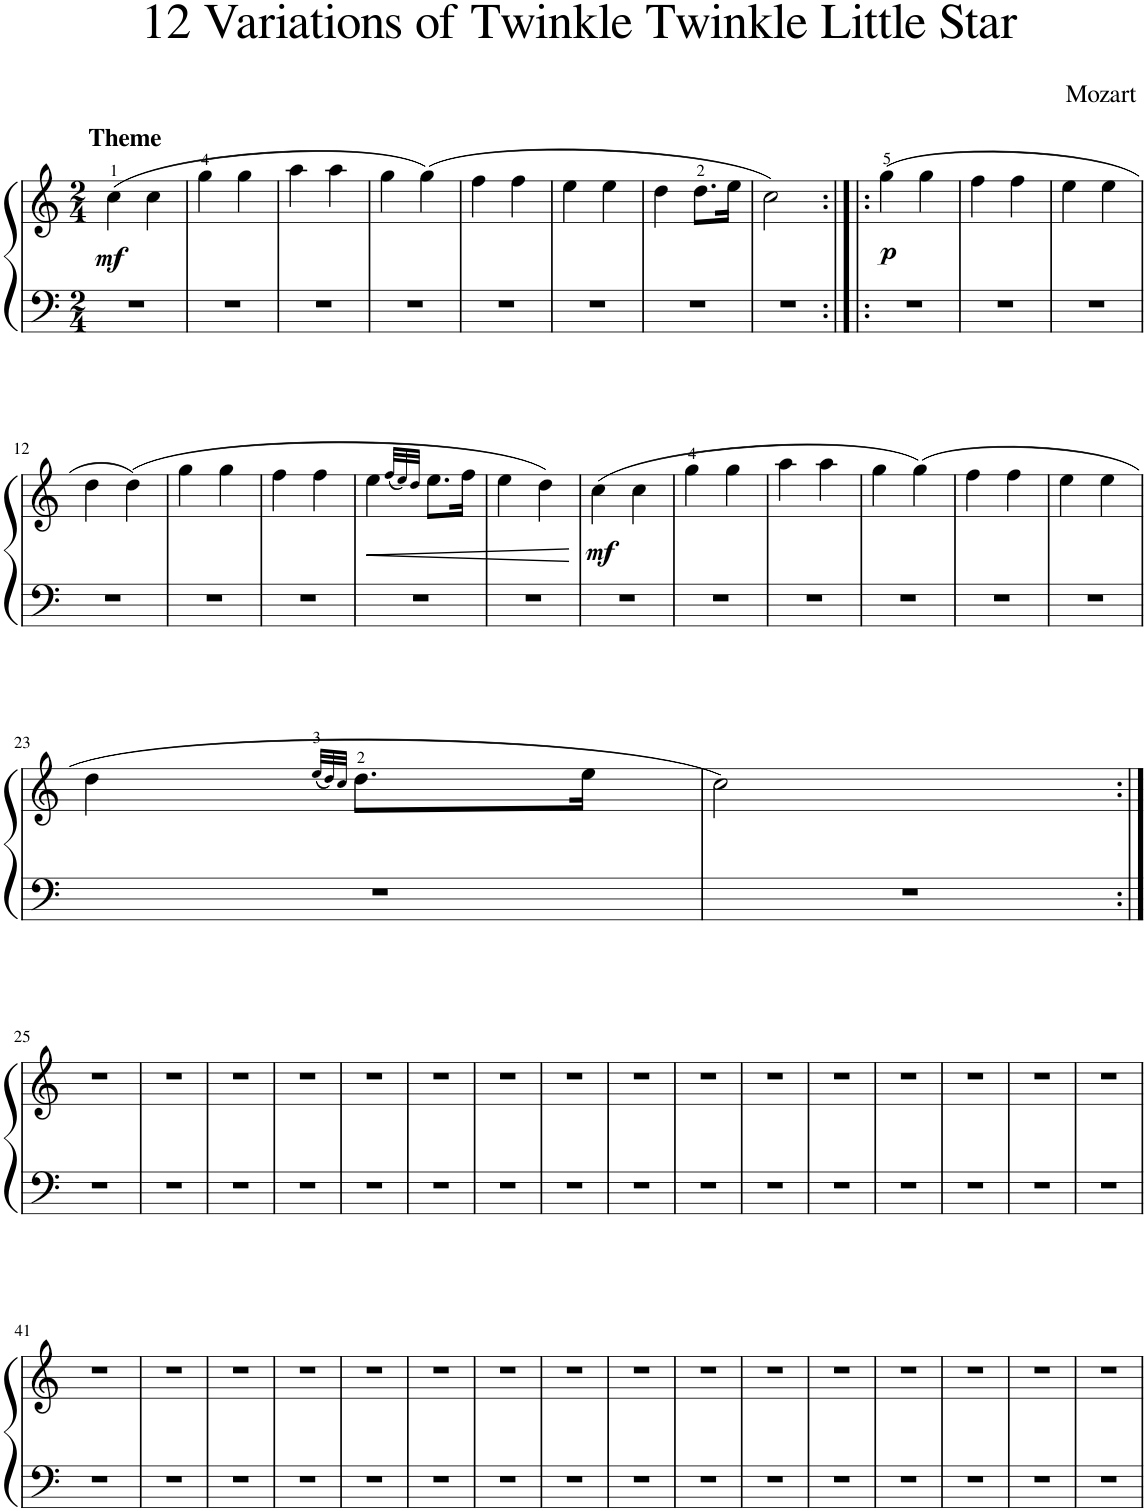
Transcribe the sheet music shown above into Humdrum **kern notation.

**kern	**kern	**dynam
*part1	*part1	*part1
*staff2	*staff1	*staff1/2
*I"Piano	*	*
*I'Pno.	*	*
*clefF4	*clefG2	*
*k[]	*k[]	*
*M2/4	*M2/4	*
=1	=1	=1
!	!LO:TX:a:B:t=Theme	!
!	!	!LO:DY:b
2r	(4cc\	mf
.	4cc\	.
=2	=2	=2
2r	4gg\	.
.	4gg\	.
=3	=3	=3
2r	4aa\	.
.	4aa\	.
=4	=4	=4
2r	4gg\	.
.	(4gg\)	.
=5	=5	=5
2r	4ff\	.
.	4ff\	.
=6	=6	=6
2r	4ee\	.
.	4ee\	.
=7	=7	=7
2r	4dd\	.
.	8.dd\L	.
.	16ee\Jk	.
=8	=8	=8
2r	2cc\)	.
=9:|!|:	=9:|!|:	=9:|!|:
!	!	!LO:DY:b
2r	(4gg\	p
.	4gg\	.
=10	=10	=10
2r	4ff\	.
.	4ff\	.
=11	=11	=11
2r	4ee\	.
.	4ee\	.
!!LO:LB:g=z
=12	=12	=12
2r	4dd\	.
.	(4dd\)	.
=13	=13	=13
2r	4gg\	.
.	4gg\	.
=14	=14	=14
2r	4ff\	.
.	4ff\	.
=15	=15	=15
!	!	!LO:HP:b
2r	4ee\	<
.	(32qff/LLL	.
.	32qee/)	.
.	32qdd/JJJ	.
.	8.ee\L	.
.	16ff\Jk	.
=16	=16	=16
2r	4ee\	.
.	4dd\)	.
.	.	[
=17	=17	=17
!	!	!LO:DY:b
2r	(4cc\	mf
.	4cc\	.
=18	=18	=18
2r	4gg\	.
.	4gg\	.
=19	=19	=19
2r	4aa\	.
.	4aa\	.
=20	=20	=20
2r	4gg\	.
.	(4gg\)	.
=21	=21	=21
2r	4ff\	.
.	4ff\	.
=22	=22	=22
2r	4ee\	.
.	4ee\	.
!!LO:LB:g=z
=23	=23	=23
2r	4dd\	.
.	(32qee/LLL	.
.	32qdd/)	.
.	32qcc/JJJ	.
.	8.dd\L	.
.	16ee\Jk	.
=24	=24	=24
2r	2cc\)	.
!!LO:LB:g=z
=25:|!	=25:|!	=25:|!
2r	2r	.
=26	=26	=26
2r	2r	.
=27	=27	=27
2r	2r	.
=28	=28	=28
2r	2r	.
=29	=29	=29
2r	2r	.
=30	=30	=30
2r	2r	.
=31	=31	=31
2r	2r	.
=32	=32	=32
2r	2r	.
=33	=33	=33
2r	2r	.
=34	=34	=34
2r	2r	.
=35	=35	=35
2r	2r	.
=36	=36	=36
2r	2r	.
=37	=37	=37
2r	2r	.
=38	=38	=38
2r	2r	.
=39	=39	=39
2r	2r	.
=40	=40	=40
2r	2r	.
!!LO:LB:g=z
=41	=41	=41
2r	2r	.
=42	=42	=42
2r	2r	.
=43	=43	=43
2r	2r	.
=44	=44	=44
2r	2r	.
=45	=45	=45
2r	2r	.
=46	=46	=46
2r	2r	.
=47	=47	=47
2r	2r	.
=48	=48	=48
2r	2r	.
=49	=49	=49
2r	2r	.
=50	=50	=50
2r	2r	.
=51	=51	=51
2r	2r	.
=52	=52	=52
2r	2r	.
=53	=53	=53
2r	2r	.
=54	=54	=54
2r	2r	.
=55	=55	=55
2r	2r	.
=56	=56	=56
2r	2r	.
=	=	=
*-	*-	*-
